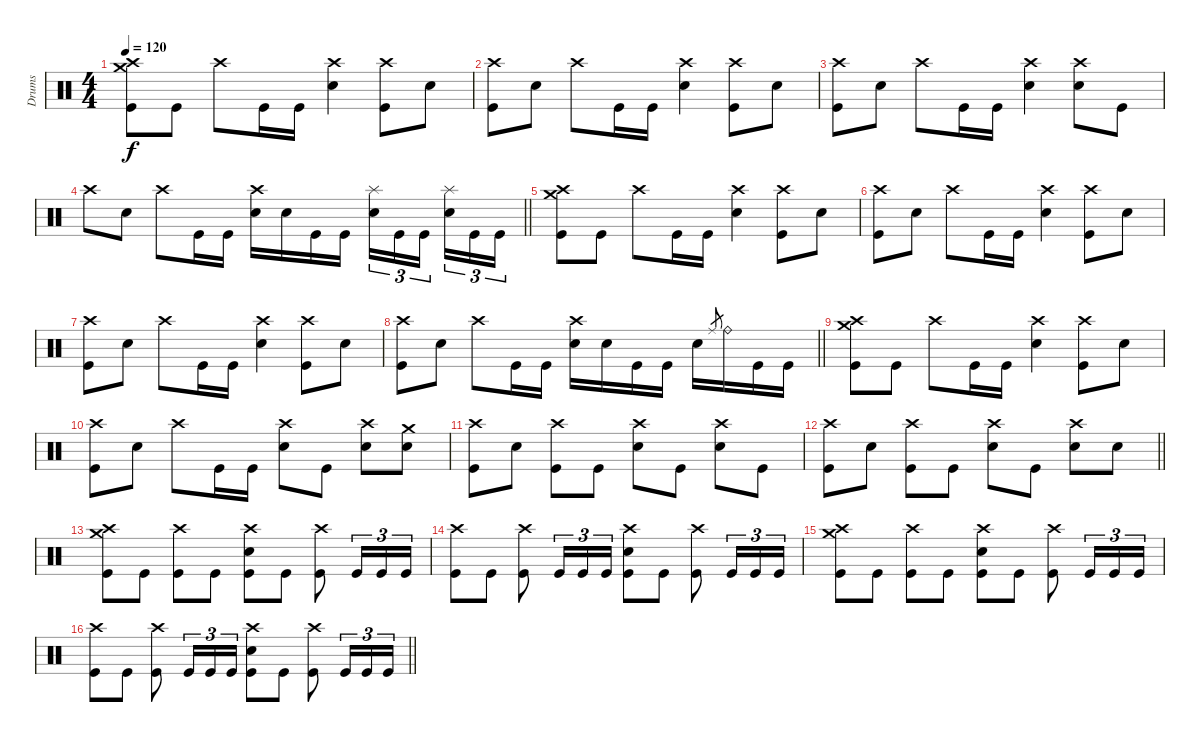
\track ("Drums" "Drums") {instrument percussion}
\staff
\articulation defaults
\ts (4 4)
\tempo 120
\clef neutral
\ks c
("Crash high (hit)" "Crash medium (hit)" "Kick (hit)").8{dy f} "Kick (hit)".8 "Crash high (hit)".8 "Kick (hit)".16 "Kick (hit)".16 ("Crash high (hit)" "Electric Snare (hit)").4 ("Crash high (hit)" "Kick (hit)").8 "Electric Snare (hit)".8 |
("Crash high (hit)" "Kick (hit)").8 "Electric Snare (hit)".8 "Crash high (hit)".8 "Kick (hit)".16 "Kick (hit)".16 ("Crash high (hit)" "Electric Snare (hit)").4 ("Crash high (hit)" "Kick (hit)").8 "Electric Snare (hit)".8 |
("Crash high (hit)" "Kick (hit)").8 "Electric Snare (hit)".8 "Crash high (hit)".8 "Kick (hit)".16 "Kick (hit)".16 ("Crash high (hit)" "Electric Snare (hit)").4 ("Crash high (hit)" "Electric Snare (hit)").8 "Kick (hit)".8 |
\barLineRight lightlight "Crash high (hit)".8 "Electric Snare (hit)".8 "Crash high (hit)".8 "Kick (hit)".16 "Kick (hit)".16
("Crash high (hit)" "Electric Snare (hit)").16 "Electric Snare (hit)".16 "Kick (hit)".16 "Kick (hit)".16 ("Splash (hit)" "Electric Snare (hit)").16{tu (3 2)} "Kick (hit)".16{tu (3 2)} "Kick (hit)".16{tu (3 2) beam splitsecondary} ("Splash (hit)" "Electric Snare (hit)").16{tu (3 2)} "Kick (hit)".16{tu (3 2)} "Kick (hit)".16{tu (3 2)} |
("Crash high (hit)" "Crash medium (hit)" "Kick (hit)").8 "Kick (hit)".8 "Crash high (hit)".8 "Kick (hit)".16 "Kick (hit)".16 ("Crash high (hit)" "Electric Snare (hit)").4 ("Crash high (hit)" "Kick (hit)").8 "Electric Snare (hit)".8 |
("Crash high (hit)" "Kick (hit)").8 "Electric Snare (hit)".8 "Crash high (hit)".8 "Kick (hit)".16 "Kick (hit)".16 ("Crash high (hit)" "Electric Snare (hit)").4 ("Crash high (hit)" "Kick (hit)").8 "Electric Snare (hit)".8 |
("Crash high (hit)" "Kick (hit)").8 "Electric Snare (hit)".8 "Crash high (hit)".8 "Kick (hit)".16 "Kick (hit)".16 ("Crash high (hit)" "Electric Snare (hit)").4 ("Crash high (hit)" "Kick (hit)").8 "Electric Snare (hit)".8 |
\barLineRight lightlight
("Crash high (hit)" "Kick (hit)").8 "Electric Snare (hit)".8 "Crash high (hit)".8 "Kick (hit)".16 "Kick (hit)".16 ("Crash high (hit)" "Electric Snare (hit)").16 "Electric Snare (hit)".16 "Kick (hit)".16 "Kick (hit)".16 "Electric Snare (hit)".16 "Ride (middle)".8{gr} "Ride (bell)".16 "Kick (hit)".16 "Kick (hit)".16 |
("Crash high (hit)" "Crash medium (hit)" "Kick (hit)").8 "Kick (hit)".8 "Crash high (hit)".8 "Kick (hit)".16 "Kick (hit)".16 ("Crash high (hit)" "Electric Snare (hit)").4 ("Crash high (hit)" "Kick (hit)").8 "Electric Snare (hit)".8 |
("Crash high (hit)" "Kick (hit)").8 "Electric Snare (hit)".8 "Crash high (hit)".8 "Kick (hit)".16 "Kick (hit)".16 ("Crash high (hit)" "Electric Snare (hit)").8 "Kick (hit)".8 ("Crash high (hit)" "Electric Snare (hit)").8 ("Crash medium (hit)" "Electric Snare (hit)").8 |
("Crash high (hit)" "Kick (hit)").8 "Electric Snare (hit)".8 ("Crash high (hit)" "Kick (hit)").8 "Kick (hit)".8 ("Crash high (hit)" "Electric Snare (hit)").8 "Kick (hit)".8 ("Crash high (hit)" "Electric Snare (hit)").8 "Kick (hit)".8 |
\barLineRight lightlight
("Crash high (hit)" "Kick (hit)").8 "Electric Snare (hit)".8 ("Crash high (hit)" "Kick (hit)").8 "Kick (hit)".8 ("Crash high (hit)" "Electric Snare (hit)").8 "Kick (hit)".8 ("Crash high (hit)" "Electric Snare (hit)").8 "Electric Snare (hit)".8 |
\section ("" "")
("Crash high (hit)" "Crash medium (hit)" "Kick (hit)").8 "Kick (hit)".8 ("Crash high (hit)" "Kick (hit)").8 "Kick (hit)".8 ("Crash high (hit)" "Electric Snare (hit)" "Kick (hit)").8 "Kick (hit)".8 ("Crash high (hit)" "Kick (hit)").8 "Kick (hit)".16{tu (3 2)} "Kick (hit)".16{tu (3 2)} "Kick (hit)".16{tu (3 2)} |
("Crash high (hit)" "Kick (hit)").8 "Kick (hit)".8 ("Crash high (hit)" "Kick (hit)").8 "Kick (hit)".16{tu (3 2)} "Kick (hit)".16{tu (3 2)} "Kick (hit)".16{tu (3 2)} ("Crash high (hit)" "Electric Snare (hit)" "Kick (hit)").8 "Kick (hit)".8 ("Crash high (hit)" "Kick (hit)").8 "Kick (hit)".16{tu (3 2)} "Kick (hit)".16{tu (3 2)} "Kick (hit)".16{tu (3 2)} |
("Crash high (hit)" "Crash medium (hit)" "Kick (hit)").8 "Kick (hit)".8 ("Crash high (hit)" "Kick (hit)").8 "Kick (hit)".8 ("Crash high (hit)" "Electric Snare (hit)" "Kick (hit)").8 "Kick (hit)".8 ("Crash high (hit)" "Kick (hit)").8 "Kick (hit)".16{tu (3 2)} "Kick (hit)".16{tu (3 2)} "Kick (hit)".16{tu (3 2)} |
\barLineRight lightlight
("Crash high (hit)" "Kick (hit)").8 "Kick (hit)".8 ("Crash high (hit)" "Kick (hit)").8 "Kick (hit)".16{tu (3 2)} "Kick (hit)".16{tu (3 2)} "Kick (hit)".16{tu (3 2)} ("Crash high (hit)" "Electric Snare (hit)" "Kick (hit)").8 "Kick (hit)".8 ("Crash high (hit)" "Kick (hit)").8 "Kick (hit)".16{tu (3 2)} "Kick (hit)".16{tu (3 2)} "Kick (hit)".16{tu (3 2)}
